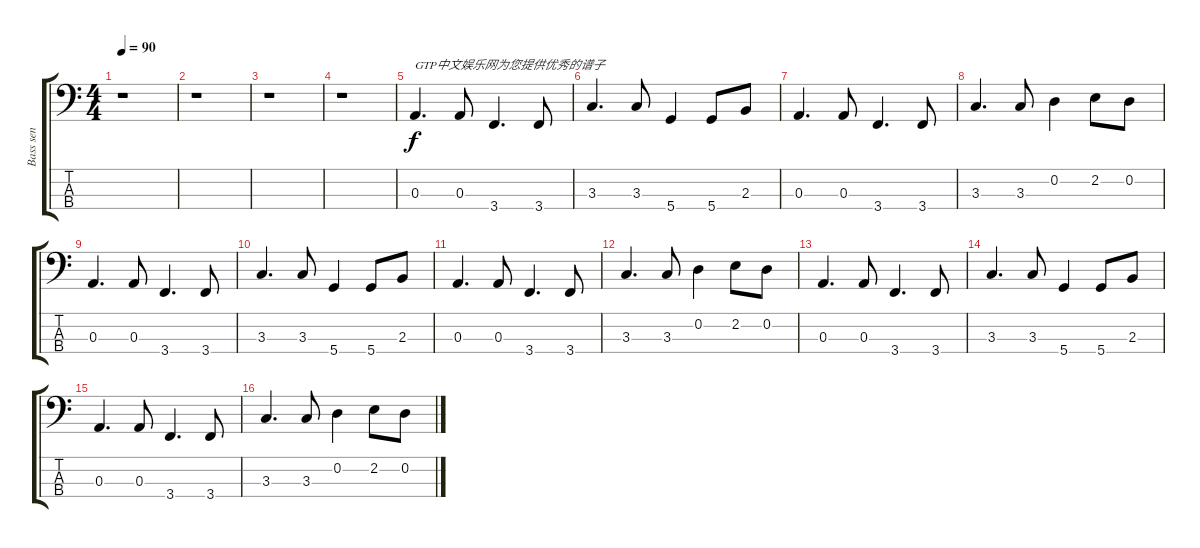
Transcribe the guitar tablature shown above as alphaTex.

\track ("Bass sen" "Bass sen") {instrument electricbassfinger}
\staff {score tabs}
\tuning (G2 D2 A1 D1) {hide}
\ts (4 4)
\tempo 90
\clef f4
\ks c
r.1{dy f instrument electricbassfinger} |
r.1 |
r.1 |
r.1 |
0.3.4{d txt "GTP中文娱乐网为您提供优秀的谱子"} 0.3.8 3.4.4{d} 3.4.8 |
3.3.4{d} 3.3.8 5.4.4 5.4.8 2.3.8 |
0.3.4{d} 0.3.8 3.4.4{d} 3.4.8 |
3.3.4{d} 3.3.8 0.2.4 2.2.8 0.2.8 |
0.3.4{d} 0.3.8 3.4.4{d} 3.4.8 |
3.3.4{d} 3.3.8 5.4.4 5.4.8 2.3.8 |
0.3.4{d} 0.3.8 3.4.4{d} 3.4.8 |
3.3.4{d} 3.3.8 0.2.4 2.2.8 0.2.8 |
0.3.4{d} 0.3.8 3.4.4{d} 3.4.8 |
3.3.4{d} 3.3.8 5.4.4 5.4.8 2.3.8 |
0.3.4{d} 0.3.8 3.4.4{d} 3.4.8 |
3.3.4{d} 3.3.8 0.2.4 2.2.8 0.2.8
